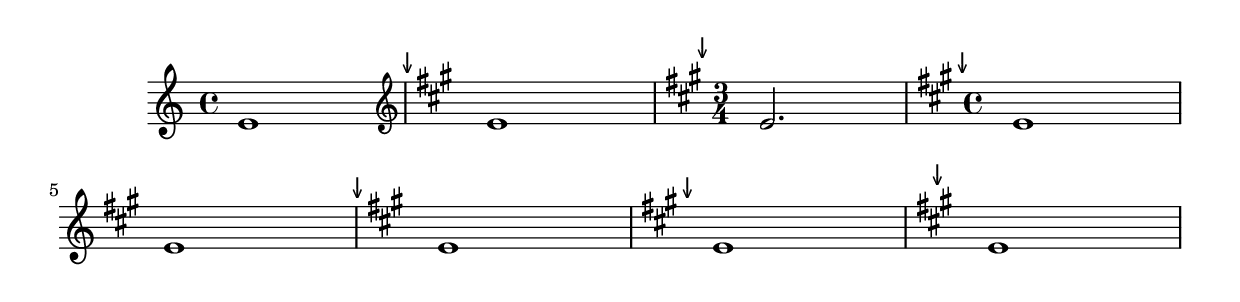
%% Do not edit this file; it is auto-generated from input/new
%% This file is in the public domain.
\version "2.13.0"

\header {
  texidoces = "
Si están especificadas, las marcas de texto se pueden alinear con
objetos de notación distintos a las líneas divisorias.  Entre estos
objetos se encuentran @code{ambitus}, @code{breathing-sign},
@code{clef}, @code{custos}, @code{staff-bar}, @code{left-edge},
@code{key-cancellation}, @code{key-signature} y @code{time-signature}.

En estos casos, las marcas de texto se centran horizontalmente sobre
el objeto, aunque esto se puede cambiar, como se muestra en la segunda
línea de este ejemplo (en una partitura con varios pentagramas, se
debe hacer este ajuste para todos los pentagramas).

"
  doctitlees = "Alinear marcas con varios objetos de notación"

%% Translation of GIT committish :0364058d18eb91836302a567c18289209d6e9706
  texidocde = "
Wenn angegeben, können Textzeichen auch an anderen Objekten als Taktstrichen
ausgerichtet werden.  Zu diesen Objekten gehören @code{ambitus},
@code{breathing-sign}, @code{clef}, @code{custos}, @code{staff-bar},
@code{left-edge}, @code{key-cancellation}, @code{key-signature} und
@code{time-signature}.

In diesem Fall werden die Zeichen horizontal über dem Objekt zentriert.
Diese Ausrichtung kann auch geändert werden, wie die zweite Zeile
des Beispiels zeigt.  In einer Partitur mit vielen Systemen sollte
diese Einstellung für alle Systeme gemacht werden.

"

  doctitlede = "Zeichen an verschiedenen Notationsobjekten ausrichten"

  lsrtags = "text"
  texidoc = "If specified, text marks may be aligned with notation
objects other than bar lines.  These objects include @code{ambitus},
@code{breathing-sign}, @code{clef}, @code{custos}, @code{staff-bar},
@code{left-edge}, @code{key-cancellation}, @code{key-signature}, and
@code{time-signature}.

In such cases, text marks will be horizontally centered above the
object.  However this can be changed, as demonstrated on the second
line of this example (in a score with multiple staves, this setting
should be done for all the staves)."
  doctitle = "Aligning marks with various notation objects"
} % begin verbatim


\relative c' {
  e1
  
  % the RehearsalMark will be centered above the Clef
  \override Score.RehearsalMark #'break-align-symbols = #'(clef)
  \key a \major
  \clef treble
  \mark "↓"
  e1
  
  % the RehearsalMark will be centered above the TimeSignature
  \override Score.RehearsalMark #'break-align-symbols = #'(time-signature)
  \key a \major
  \clef treble
  \time 3/4
  \mark "↓"
  e2.
  
  % the RehearsalMark will be centered above the KeySignature
  \override Score.RehearsalMark #'break-align-symbols = #'(key-signature)
  \key a \major
  \clef treble
  \time 4/4
  \mark "↓"
  e1

  \break
  e1
  
  % the RehearsalMark will be aligned with the left edge of the KeySignature
  \once \override Score.KeySignature #'break-align-anchor-alignment = #LEFT
  \mark "↓"
  \key a \major
  e1
  
  % the RehearsalMark will be aligned with the right edge of the KeySignature
  \once \override Score.KeySignature #'break-align-anchor-alignment = #RIGHT
  \key a \major
  \mark "↓"
  e1
  
  % the RehearsalMark will be aligned with the left edge of the KeySignature
  % and then shifted right by one unit.
  \once \override Score.KeySignature #'break-align-anchor = #1
  \key a \major
  \mark "↓"
  e1
}
